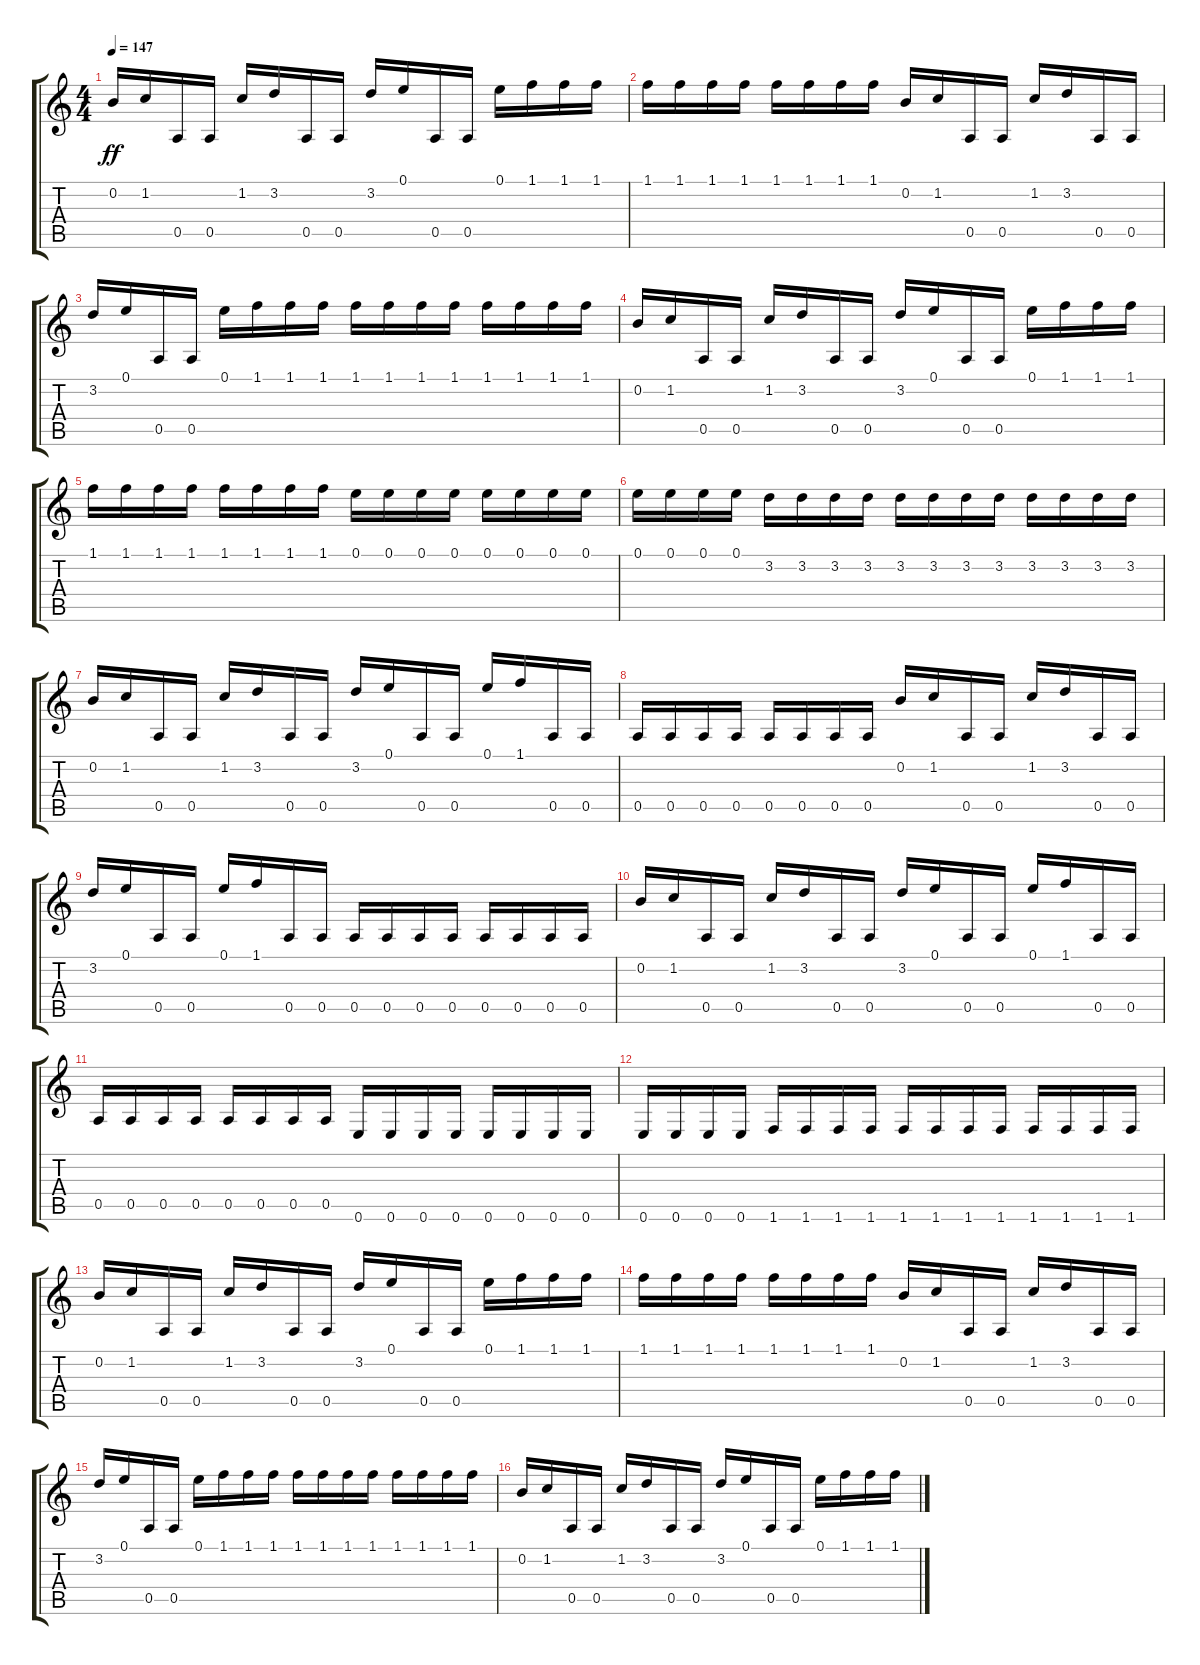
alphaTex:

\track "" {instrument distortionguitar}
\staff {score tabs}
\tuning (E4 B3 G3 D3 A2 E2) {hide}
\ts (4 4)
\tempo 147
\clef g2
\ks c
0.2.16{dy ff} 1.2.16 0.5.16 0.5.16 1.2.16 3.2.16 0.5.16 0.5.16 3.2.16 0.1.16 0.5.16 0.5.16 0.1.16 1.1.16 1.1.16 1.1.16 |
1.1.16 1.1.16 1.1.16 1.1.16 1.1.16 1.1.16 1.1.16 1.1.16 0.2.16 1.2.16 0.5.16 0.5.16 1.2.16 3.2.16 0.5.16 0.5.16 |
3.2.16 0.1.16 0.5.16 0.5.16 0.1.16 1.1.16 1.1.16 1.1.16 1.1.16 1.1.16 1.1.16 1.1.16 1.1.16 1.1.16 1.1.16 1.1.16 |
0.2.16 1.2.16 0.5.16 0.5.16 1.2.16 3.2.16 0.5.16 0.5.16 3.2.16 0.1.16 0.5.16 0.5.16 0.1.16 1.1.16 1.1.16 1.1.16 |
1.1.16 1.1.16 1.1.16 1.1.16 1.1.16 1.1.16 1.1.16 1.1.16 0.1.16 0.1.16 0.1.16 0.1.16 0.1.16 0.1.16 0.1.16 0.1.16 |
0.1.16 0.1.16 0.1.16 0.1.16 3.2.16 3.2.16 3.2.16 3.2.16 3.2.16 3.2.16 3.2.16 3.2.16 3.2.16 3.2.16 3.2.16 3.2.16 |
0.2.16 1.2.16 0.5.16 0.5.16 1.2.16 3.2.16 0.5.16 0.5.16 3.2.16 0.1.16 0.5.16 0.5.16 0.1.16 1.1.16 0.5.16 0.5.16 |
0.5.16 0.5.16 0.5.16 0.5.16 0.5.16 0.5.16 0.5.16 0.5.16 0.2.16 1.2.16 0.5.16 0.5.16 1.2.16 3.2.16 0.5.16 0.5.16 |
3.2.16 0.1.16 0.5.16 0.5.16 0.1.16 1.1.16 0.5.16 0.5.16 0.5.16 0.5.16 0.5.16 0.5.16 0.5.16 0.5.16 0.5.16 0.5.16 |
0.2.16 1.2.16 0.5.16 0.5.16 1.2.16 3.2.16 0.5.16 0.5.16 3.2.16 0.1.16 0.5.16 0.5.16 0.1.16 1.1.16 0.5.16 0.5.16 |
0.5.16 0.5.16 0.5.16 0.5.16 0.5.16 0.5.16 0.5.16 0.5.16 0.6.16 0.6.16 0.6.16 0.6.16 0.6.16 0.6.16 0.6.16 0.6.16 |
0.6.16 0.6.16 0.6.16 0.6.16 1.6.16 1.6.16 1.6.16 1.6.16 1.6.16 1.6.16 1.6.16 1.6.16 1.6.16 1.6.16 1.6.16 1.6.16 |
0.2.16 1.2.16 0.5.16 0.5.16 1.2.16 3.2.16 0.5.16 0.5.16 3.2.16 0.1.16 0.5.16 0.5.16 0.1.16 1.1.16 1.1.16 1.1.16 |
1.1.16 1.1.16 1.1.16 1.1.16 1.1.16 1.1.16 1.1.16 1.1.16 0.2.16 1.2.16 0.5.16 0.5.16 1.2.16 3.2.16 0.5.16 0.5.16 |
3.2.16 0.1.16 0.5.16 0.5.16 0.1.16 1.1.16 1.1.16 1.1.16 1.1.16 1.1.16 1.1.16 1.1.16 1.1.16 1.1.16 1.1.16 1.1.16 |
0.2.16 1.2.16 0.5.16 0.5.16 1.2.16 3.2.16 0.5.16 0.5.16 3.2.16 0.1.16 0.5.16 0.5.16 0.1.16 1.1.16 1.1.16 1.1.16
